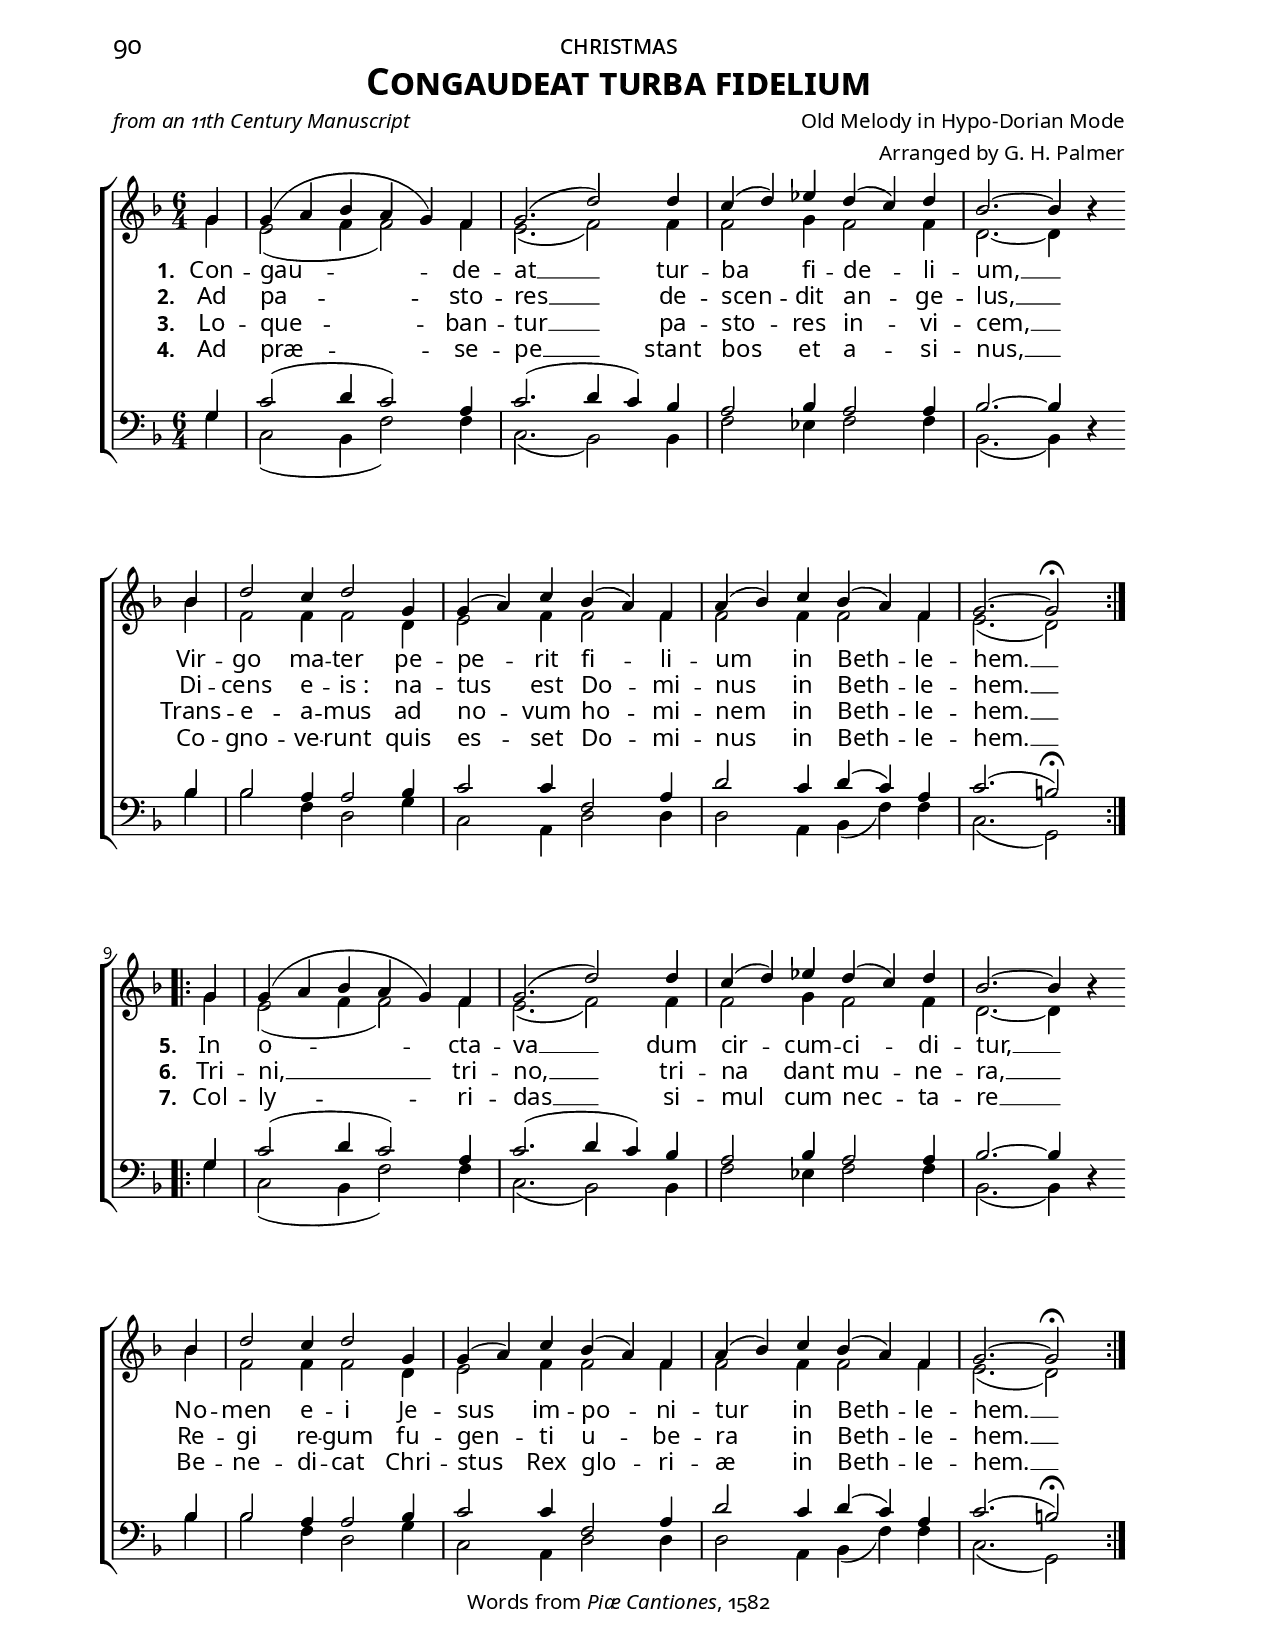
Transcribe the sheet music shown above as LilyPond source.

\version "2.14.2"
\include "util.ly"
\paper {
  print-all-headers = ##t
  paper-height = 11\in
  paper-width = 8.5\in
  indent = 0\in
  %system-system-spacing = #'((basic-distance . 10) (padding . 0))
  %score-markup-spacing =
  %  #'((basic-distance . 0)
  %     (minimum-distance . 0)
  %     (padding . -11)
  %     (stretchability . 100))
  system-system-spacing =
    #'((basic-distance . 0)
       (minimum-distance . 0)
       (padding . -1)
       (stretchability . 100))
  ragged-last-bottom = ##f
  ragged-bottom = ##f
  two-sided = ##t
  inner-margin = 1\in
  outer-margin = 0.75\in
  top-margin = 0.26\in
  bottom-margin = 0.25\in
  first-page-number = #090
  print-first-page-number = ##t
  headerLine = \markup{\override #'(font-name . "Garamond Premier Pro") \smallCapsOldStyle"christmas"}
  oddHeaderMarkup = \markup\fill-line{
     \override #'(font-name . "Garamond Premier Pro")\abs-fontsize #12.5
     \combine 
        \fill-line{"" \on-the-fly #print-page-number-check-first
        \oldStylePageNum""
        }
        \fill-line{\headerLine}
  }
  evenHeaderMarkup = \markup {
     \override #'(font-name . "Garamond Premier Pro")\abs-fontsize #12.5
     \combine
        \on-the-fly #print-page-number-check-first
        \oldStylePageNum""
        \fill-line{\headerLine}
  }
}

#(set-global-staff-size 18) \paper{ #(define fonts (make-pango-font-tree "Garamond Premier Pro" "Garamond Premier Pro" "Garamond Premier Pro" (/ 18 20))) }
global = {
  \key f \major
  \time 6/4
}

sopMusic = \relative c'' {
  \repeat volta 2 {
    \partial 4 g4 |
    g( a bes a g) f |
    g2.( d'2)  d4 |
    c( d) ees d( c) d |
    bes2.~ bes4 bes\rest \bar""\break bes |
    
    d2 c4 d2 g,4 |
    g( a) c bes( a) f |
    a( bes) c bes( a) f |
    \partial 4*5 g2.~ g2\fermata \break 
  }
}
sopWords = \lyricmode {
  
}

altoMusic = \relative c'' {
  g4 |
  e2( f4 f2) f4 |
  e2.( f2) f4 |
  f2 g4 f2 f4 |
  d2.~ d4 s4 bes' |
  
  f2 f4 f2 d4 |
  e2 f4 f2 f4 |
  f2 f4 f2 f4 |
  e2.( d2)
}
altoWords = \lyricmode {
  \dropLyricsIX
  \set stanza = #"1. "
  Con -- gau -- de -- at __ tur -- ba fi -- de -- li -- um, __
  Vir -- go ma -- ter pe -- pe -- rit fi -- li -- um
  in Beth -- le -- hem. __
  
  
  \set stanza = #"5. "
  In o -- cta -- va __ dum cir -- cum -- ci -- di -- tur, __
  No -- men e -- i Je -- sus im -- po -- ni -- tur
  in Beth -- le -- hem. __
}
altoWordsII = \lyricmode {
  \dropLyricsIX
%\markup\italic
  \set stanza = #"2. "  
  Ad pa -- sto -- res __ de -- scen -- dit an -- ge -- lus, __
  Di -- cens e -- is_: na -- tus est Do -- mi -- nus
  in Beth -- le -- hem. __
  
  
  \set stanza = #"6. "
  Tri -- ni, __ tri -- no, __ tri -- na dant mu -- ne -- ra, __
  Re -- gi re -- gum fu -- gen -- ti u -- be -- ra
  in Beth -- le -- hem. __
}
altoWordsIII = \lyricmode {
  \dropLyricsIX
  \set stanza = #"3. "
  Lo -- que -- ban -- tur __ pa -- sto -- res in -- vi -- cem, __
  Trans -- e -- a -- mus ad no -- vum ho -- mi -- nem
  in Beth -- le -- hem. __
  
  
  \set stanza = #"7. "
  Col -- ly -- ri -- das __ si -- mul cum nec -- ta -- re __
  Be -- ne -- di -- cat Chri -- stus Rex glo -- ri -- æ
  in Beth -- le -- hem. __
}
altoWordsIV = \lyricmode {
  \dropLyricsIX
  \set stanza = #"4. "
  Ad præ -- se -- pe __ stant bos et a -- si -- nus, __
  Co -- gno -- ve -- runt quis es -- set Do -- mi -- nus
  in Beth -- le -- hem. __
}
altoWordsV = \lyricmode {
}
altoWordsVI = \lyricmode {
}
altoWordsVII = \lyricmode {
}
tenorMusic = \relative c' {
  g4 |
  c2( d4 c2) a4 |
  c2.( d4 c4) bes |
  a2 bes4 a2 a4 |
  bes2.~ bes4 s4 bes |
  
  bes2 a4 a2 bes4 |
  c2 c4 f,2 a4 |
  d2 c4 d( c) a |
  c2.( b2\fermata)
}
tenorWords = \lyricmode {

}

bassMusic = \relative c' {
  g4 |
  c,2( bes4 f'2) f4 |
  c2.( bes2) bes4 |
  f'2 ees4 f2 f4 |
  bes,2.( bes4) d4\rest bes'4 |
  
  bes2 f4 d2 g4 |
  c,2 a4 d2 d4 |
  d2 a4 bes( f') f |
  c2.( g2)
}
bassWords = \lyricmode {

}

pianoRH = \relative c' {
  
}
pianoLH = \relative c' {
  
}

\score {
  <<
   \new ChoirStaff <<
%    \new Lyrics = sopranos { s1 }
    \new Staff = women <<
      \new Voice = "sopranos" {
        \voiceOne
        << \global \repeat unfold2\sopMusic >>
      }
      \new Voice = "altos" {
        \voiceTwo
        << \global \repeat unfold2\altoMusic >>
      }
    >>
    \new Staff = men <<
      \clef bass
      \new Voice = "tenors" {
        \voiceOne
        << \global \repeat unfold2\tenorMusic >>
      }
      \new Voice = "basses" {
        \voiceTwo << \global \repeat unfold2\bassMusic >>
      }
    >>
%    \new Lyrics = basses { s1 }
%    \context Lyrics = sopranos \lyricsto sopranos \sopWords
    \new Lyrics = "altosVII"  \with { alignBelowContext = #"women" } \lyricsto "sopranos" \altoWordsVII
    \new Lyrics = "altosVI"  \with { alignBelowContext = #"women" } \lyricsto "sopranos" \altoWordsVI
    \new Lyrics = "altosV"  \with { alignBelowContext = #"women" } \lyricsto "sopranos" \altoWordsV
    \new Lyrics = "altosIV"  \with { alignBelowContext = #"women" } \lyricsto "sopranos" \altoWordsIV
    \new Lyrics = "altosIII"  \with { alignBelowContext = #"women" } \lyricsto "sopranos" \altoWordsIII
    \new Lyrics = "altosII"  \with { alignBelowContext = #"women" } \lyricsto "sopranos" \altoWordsII
    \new Lyrics = "altos"  \with { alignBelowContext = #"women" \override VerticalAxisGroup #'nonstaff-relatedstaff-spacing = #'((padding . -0.5))} \lyricsto "sopranos" \altoWords
    \context Lyrics = tenors \lyricsto tenors \tenorWords
%    \context Lyrics = basses \lyricsto basses \bassWords
   >>
%    \new PianoStaff << \new Staff { \new Voice { \pianoRH } } \new Staff { \clef "bass" \pianoLH } >>
  >>
  \layout {
  \context {
    \Lyrics
    \override LyricText #'font-size = #1.3
  }
    \context {
      \Score
      %\override SpacingSpanner #'base-shortest-duration = #(ly:make-moment 1 8)
      %\override SpacingSpanner #'common-shortest-duration = #(ly:make-moment 1 4)
    }
    \context {
      % a little smaller so lyrics
      % can be closer to the staff
      \Staff
      \override VerticalAxisGroup #'minimum-Y-extent = #'(-3 . 3)
    }
    \context {
      \Lyrics
      \override LyricText #'X-offset = #center-on-word
    }
  }
  \header {
    title = \markup{\override #'(font-name . "Garamond Premier Pro Semibold"){ \abs-fontsize #18 \smallCapsOldStyle"Congaudeat turba fidelium"}}
    poet = \markup\concat{\italic \oldStyleNum"from an 11th Century Manuscript"}
    composer = \markup\oldStyleNum"Old Melody in Hypo-Dorian Mode"
    arranger = \markup\oldStyleNum"Arranged by G. H. Palmer"
  }
}
\header {
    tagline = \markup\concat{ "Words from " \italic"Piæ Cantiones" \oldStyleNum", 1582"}
  }

